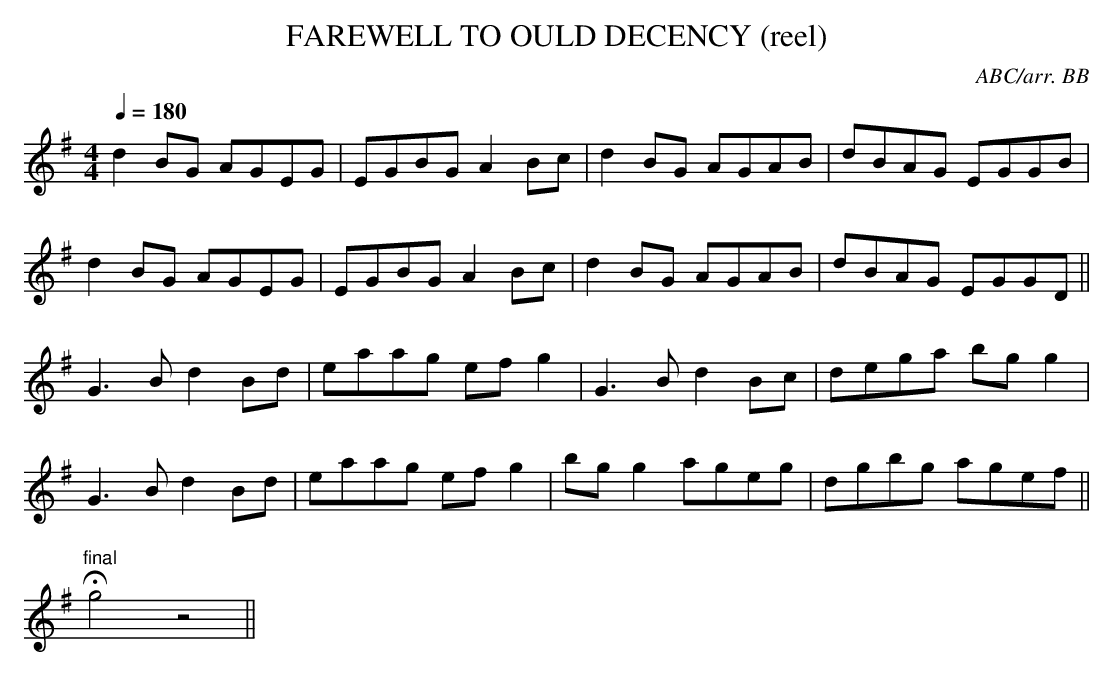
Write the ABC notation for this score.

X:1
T:FAREWELL TO OULD DECENCY (reel)
C:ABC/arr. BB
Q:1/4=180
M:4/4
L:1/8
K:G
d2BG AGEG|EGBG A2Bc|d2BG AGAB|dBAG EGGB|
d2 BG AGEG|EGBG A2 Bc|d2 BG AGAB|dBAG EGGD||
G3 B d2 Bd|eaag ef g2|G3 B d2 Bc|dega bgg2|
G3 B d2 Bd|eaag ef g2|bgg2 ageg|dgbg agef||
"final"Hg4z4||
